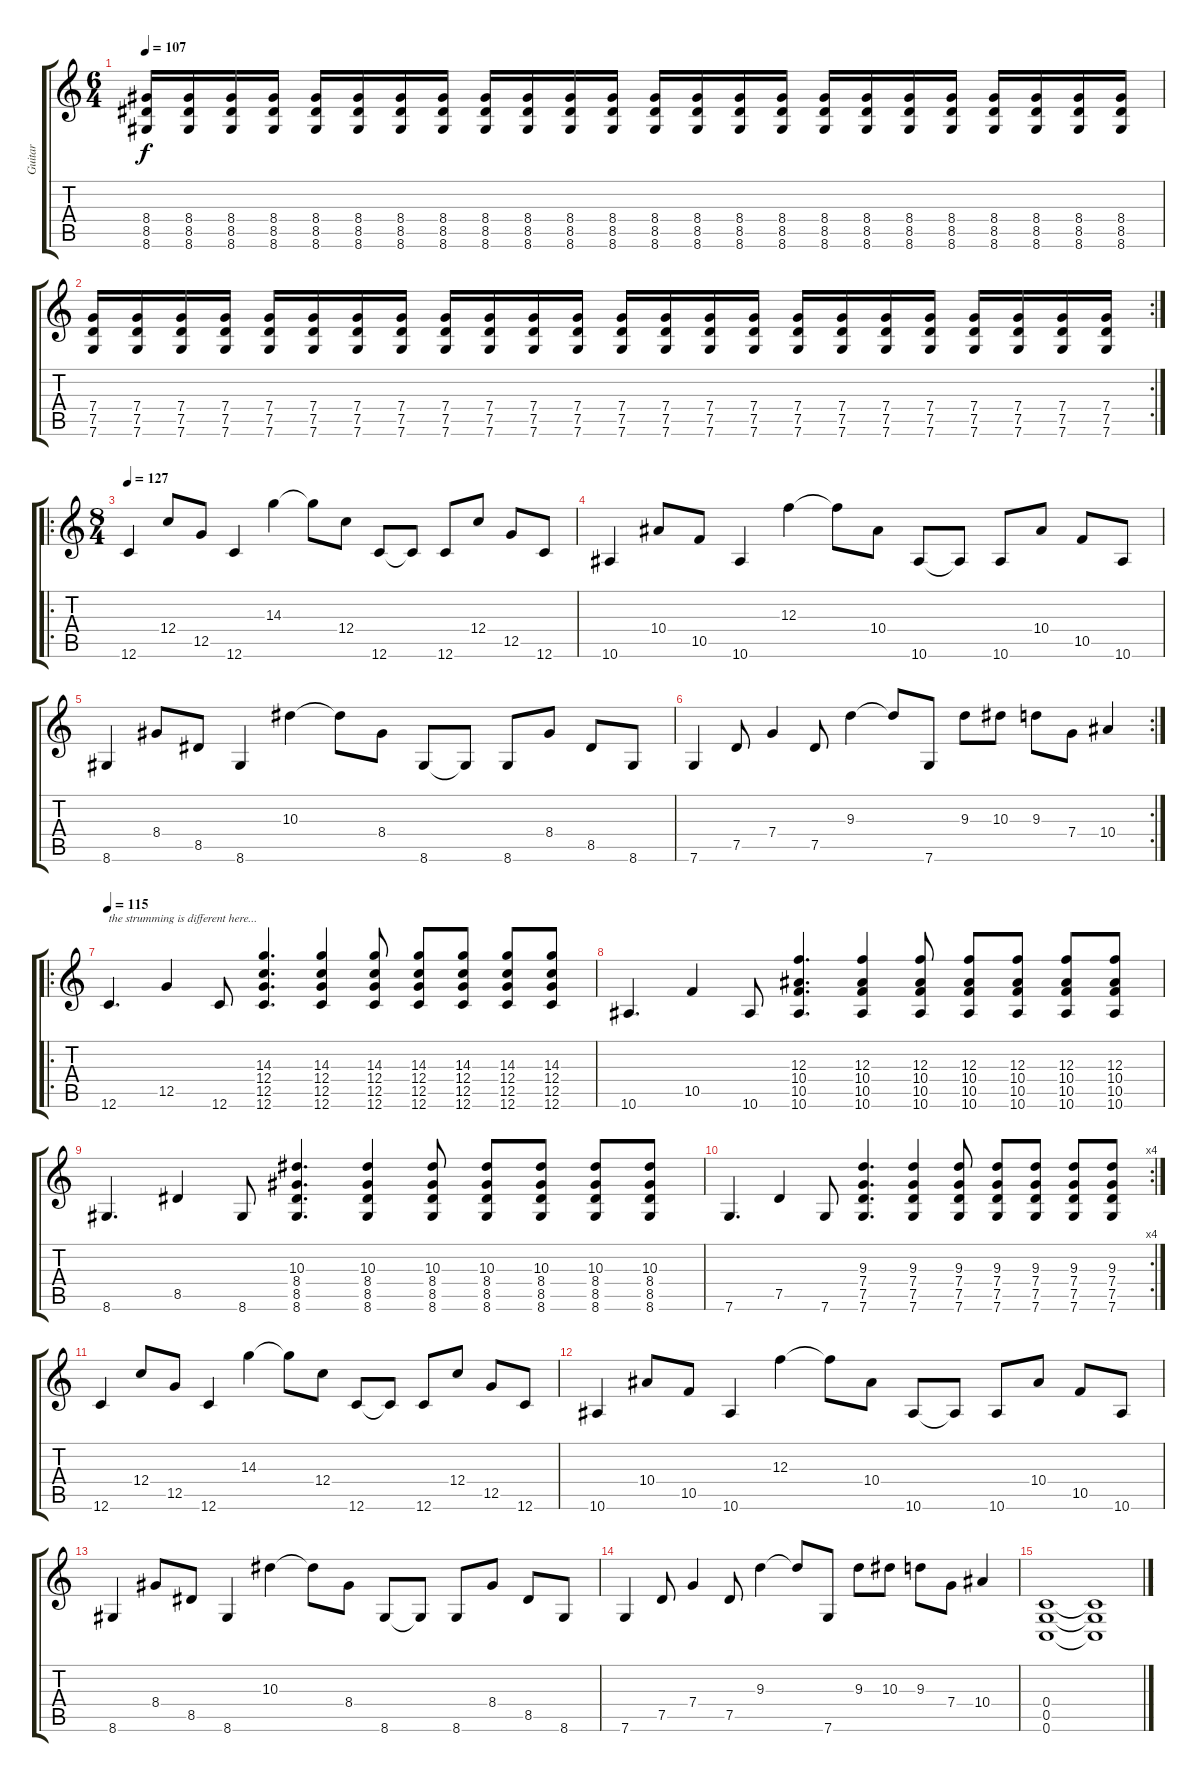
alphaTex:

\track ("Guitar" "Guitar") {mute instrument distortionguitar}
\staff {score tabs}
\tuning (D4 A3 F3 C3 G2 C2) {hide}
\ts (6 4)
\tempo 107
\clef g2
\ks c
(8.4 8.5 8.6).16{dy f} (8.4 8.5 8.6).16 (8.4 8.5 8.6).16 (8.4 8.5 8.6).16 (8.4 8.5 8.6).16 (8.4 8.5 8.6).16 (8.4 8.5 8.6).16 (8.4 8.5 8.6).16 (8.4 8.5 8.6).16 (8.4 8.5 8.6).16 (8.4 8.5 8.6).16 (8.4 8.5 8.6).16 (8.4 8.5 8.6).16 (8.4 8.5 8.6).16 (8.4 8.5 8.6).16 (8.4 8.5 8.6).16 (8.4 8.5 8.6).16 (8.4 8.5 8.6).16 (8.4 8.5 8.6).16 (8.4 8.5 8.6).16 (8.4 8.5 8.6).16 (8.4 8.5 8.6).16 (8.4 8.5 8.6).16 (8.4 8.5 8.6).16 |
\rc 2
(7.4 7.5 7.6).16 (7.4 7.5 7.6).16 (7.4 7.5 7.6).16 (7.4 7.5 7.6).16 (7.4 7.5 7.6).16 (7.4 7.5 7.6).16 (7.4 7.5 7.6).16 (7.4 7.5 7.6).16 (7.4 7.5 7.6).16 (7.4 7.5 7.6).16 (7.4 7.5 7.6).16 (7.4 7.5 7.6).16 (7.4 7.5 7.6).16 (7.4 7.5 7.6).16 (7.4 7.5 7.6).16 (7.4 7.5 7.6).16 (7.4 7.5 7.6).16 (7.4 7.5 7.6).16 (7.4 7.5 7.6).16 (7.4 7.5 7.6).16 (7.4 7.5 7.6).16 (7.4 7.5 7.6).16 (7.4 7.5 7.6).16 (7.4 7.5 7.6).16 |
\ro
\ts (8 4)
\tempo 127
12.6.4{instrument electricguitarjazz} 12.4.8 12.5.8 12.6.4 14.3.4 14.3{t}.8 12.4.8 12.6.8 12.6{t}.8 12.6.8 12.4.8 12.5.8 12.6.8 |
10.6.4{instrument electricguitarjazz} 10.4.8 10.5.8 10.6.4 12.3.4 12.3{t}.8 10.4.8 10.6.8 10.6{t}.8 10.6.8 10.4.8 10.5.8 10.6.8 |
8.6.4{instrument electricguitarjazz} 8.4.8 8.5.8 8.6.4 10.3.4 10.3{t}.8 8.4.8 8.6.8 8.6{t}.8 8.6.8 8.4.8 8.5.8 8.6.8 |
\rc 2
7.6.4 7.5.8 7.4.4 7.5.8 9.3.4 9.3{t}.8 7.6.8 9.3.8 10.3.8 9.3.8 7.4.8 10.4.4 |
\ro
\tempo 115
12.6.4{d txt "the strumming is different here..."} 12.5.4 12.6.8 (14.3 12.4 12.5 12.6).4{d} (14.3 12.4 12.5 12.6).4 (14.3 12.4 12.5 12.6).8 (14.3 12.4 12.5 12.6).8 (14.3 12.4 12.5 12.6).8 (14.3 12.4 12.5 12.6).8 (14.3 12.4 12.5 12.6).8 |
10.6.4{d} 10.5.4 10.6.8 (12.3 10.4 10.5 10.6).4{d} (12.3 10.4 10.5 10.6).4 (12.3 10.4 10.5 10.6).8 (12.3 10.4 10.5 10.6).8 (12.3 10.4 10.5 10.6).8 (12.3 10.4 10.5 10.6).8 (12.3 10.4 10.5 10.6).8 |
8.6.4{d} 8.5.4 8.6.8 (10.3 8.4 8.5 8.6).4{d} (10.3 8.4 8.5 8.6).4 (10.3 8.4 8.5 8.6).8 (10.3 8.4 8.5 8.6).8 (10.3 8.4 8.5 8.6).8 (10.3 8.4 8.5 8.6).8 (10.3 8.4 8.5 8.6).8 |
\rc 4
7.6.4{d} 7.5.4 7.6.8 (9.3 7.4 7.5 7.6).4{d} (9.3 7.4 7.5 7.6).4 (9.3 7.4 7.5 7.6).8 (9.3 7.4 7.5 7.6).8 (9.3 7.4 7.5 7.6).8 (9.3 7.4 7.5 7.6).8 (9.3 7.4 7.5 7.6).8 |
12.6.4{instrument electricguitarjazz} 12.4.8 12.5.8 12.6.4 14.3.4 14.3{t}.8 12.4.8 12.6.8 12.6{t}.8 12.6.8 12.4.8 12.5.8 12.6.8 |
10.6.4{instrument electricguitarjazz} 10.4.8 10.5.8 10.6.4 12.3.4 12.3{t}.8 10.4.8 10.6.8 10.6{t}.8 10.6.8 10.4.8 10.5.8 10.6.8 |
8.6.4{instrument electricguitarjazz} 8.4.8 8.5.8 8.6.4 10.3.4 10.3{t}.8 8.4.8 8.6.8 8.6{t}.8 8.6.8 8.4.8 8.5.8 8.6.8 |
7.6.4 7.5.8 7.4.4 7.5.8 9.3.4 9.3{t}.8 7.6.8 9.3.8 10.3.8 9.3.8 7.4.8 10.4.4 |
(0.4 0.5 0.6).1 (0.4{t} 0.5{t} 0.6{t}).1
